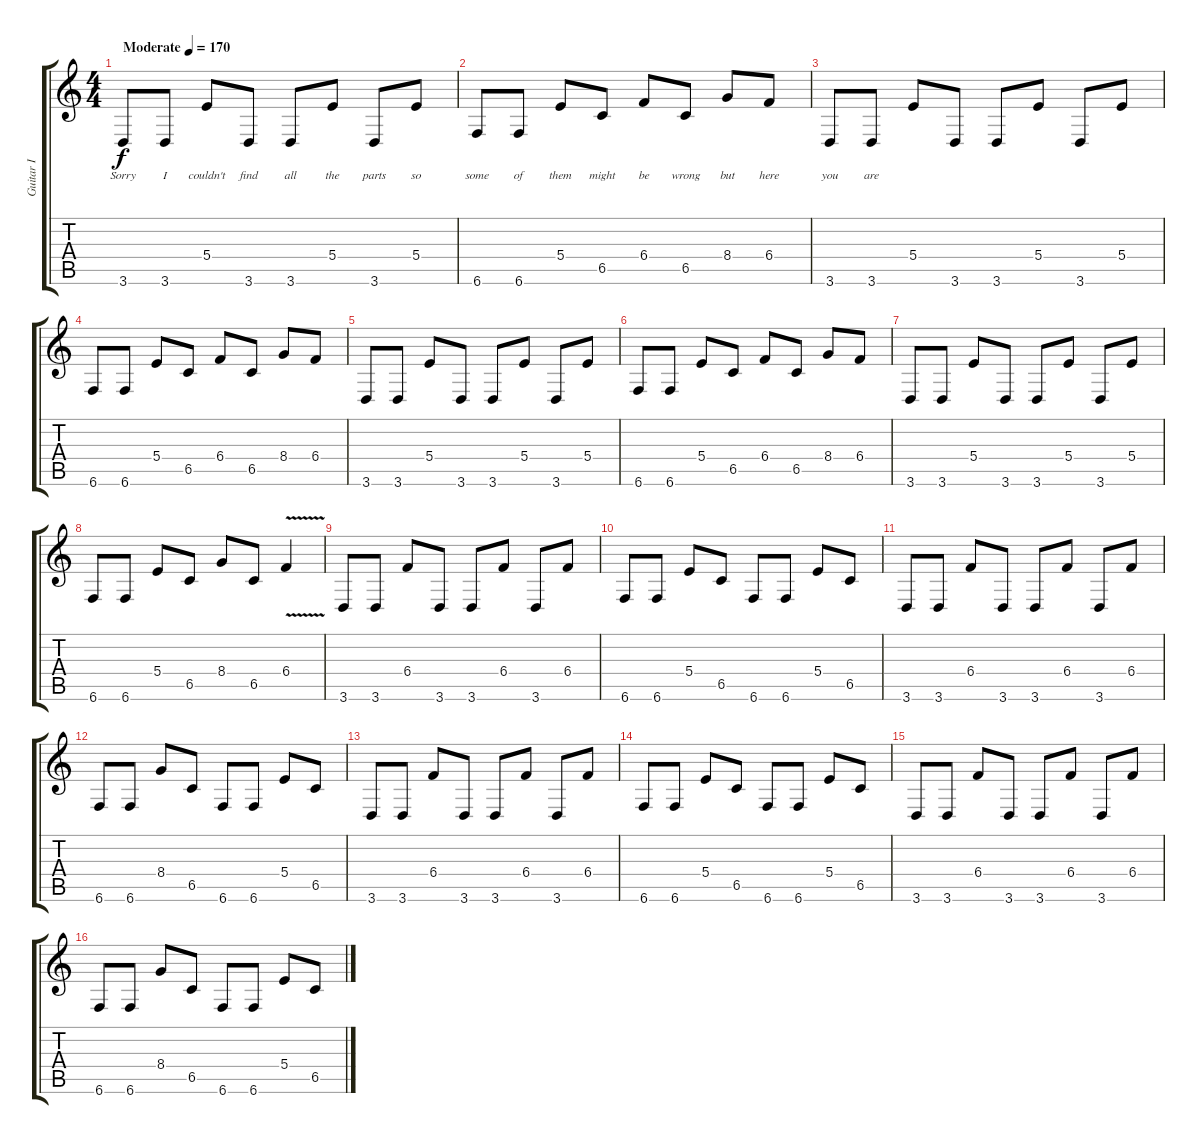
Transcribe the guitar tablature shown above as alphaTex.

\track ("Guitar I" "Guitar I") {instrument distortionguitar}
\staff {score tabs}
\tuning (Db4 Ab3 E3 B2 Gb2 B1) {hide}
\ts (4 4)
\tempo (170 "Moderate")
\clef g2
\ks c
3.6.8{lyrics (0 "Sorry") lyrics (1 "") lyrics (2 "") lyrics (3 "") lyrics (4 "") dy f instrument distortionguitar} 3.6.8{lyrics (0 "I") lyrics (1 "") lyrics (2 "") lyrics (3 "") lyrics (4 "")} 5.4.8{lyrics (0 "couldn't") lyrics (1 "") lyrics (2 "") lyrics (3 "") lyrics (4 "")} 3.6.8{lyrics (0 "find") lyrics (1 "") lyrics (2 "") lyrics (3 "") lyrics (4 "")} 3.6.8{lyrics (0 "all") lyrics (1 "") lyrics (2 "") lyrics (3 "") lyrics (4 "")} 5.4.8{lyrics (0 "the") lyrics (1 "") lyrics (2 "") lyrics (3 "") lyrics (4 "")} 3.6.8{lyrics (0 "parts") lyrics (1 "") lyrics (2 "") lyrics (3 "") lyrics (4 "")} 5.4.8{lyrics (0 "so") lyrics (1 "") lyrics (2 "") lyrics (3 "") lyrics (4 "")} |
6.6.8{lyrics (0 "some") lyrics (1 "") lyrics (2 "") lyrics (3 "") lyrics (4 "")} 6.6.8{lyrics (0 "of") lyrics (1 "") lyrics (2 "") lyrics (3 "") lyrics (4 "")} 5.4.8{lyrics (0 "them") lyrics (1 "") lyrics (2 "") lyrics (3 "") lyrics (4 "")} 6.5.8{lyrics (0 "might") lyrics (1 "") lyrics (2 "") lyrics (3 "") lyrics (4 "")} 6.4.8{lyrics (0 "be") lyrics (1 "") lyrics (2 "") lyrics (3 "") lyrics (4 "")} 6.5.8{lyrics (0 "wrong") lyrics (1 "") lyrics (2 "") lyrics (3 "") lyrics (4 "")} 8.4.8{lyrics (0 "but") lyrics (1 "") lyrics (2 "") lyrics (3 "") lyrics (4 "")} 6.4.8{lyrics (0 "here") lyrics (1 "") lyrics (2 "") lyrics (3 "") lyrics (4 "")} |
3.6.8{lyrics (0 "you") lyrics (1 "") lyrics (2 "") lyrics (3 "") lyrics (4 "")} 3.6.8{lyrics (0 "are") lyrics (1 "") lyrics (2 "") lyrics (3 "") lyrics (4 "")} 5.4.8 3.6.8 3.6.8 5.4.8 3.6.8 5.4.8 |
6.6.8 6.6.8 5.4.8 6.5.8 6.4.8 6.5.8 8.4.8 6.4.8 |
3.6.8 3.6.8 5.4.8 3.6.8 3.6.8 5.4.8 3.6.8 5.4.8 |
6.6.8 6.6.8 5.4.8 6.5.8 6.4.8 6.5.8 8.4.8 6.4.8 |
3.6.8 3.6.8 5.4.8 3.6.8 3.6.8 5.4.8 3.6.8 5.4.8 |
6.6.8 6.6.8 5.4.8 6.5.8 8.4.8 6.5.8 6.4{v}.4 |
3.6.8 3.6.8 6.4.8 3.6.8 3.6.8 6.4.8 3.6.8 6.4.8 |
6.6.8 6.6.8 5.4.8 6.5.8 6.6.8 6.6.8 5.4.8 6.5.8 |
3.6.8 3.6.8 6.4.8 3.6.8 3.6.8 6.4.8 3.6.8 6.4.8 |
6.6.8 6.6.8 8.4.8 6.5.8 6.6.8 6.6.8 5.4.8 6.5.8 |
3.6.8 3.6.8 6.4.8 3.6.8 3.6.8 6.4.8 3.6.8 6.4.8 |
6.6.8 6.6.8 5.4.8 6.5.8 6.6.8 6.6.8 5.4.8 6.5.8 |
3.6.8 3.6.8 6.4.8 3.6.8 3.6.8 6.4.8 3.6.8 6.4.8 |
6.6.8 6.6.8 8.4.8 6.5.8 6.6.8 6.6.8 5.4.8 6.5.8
